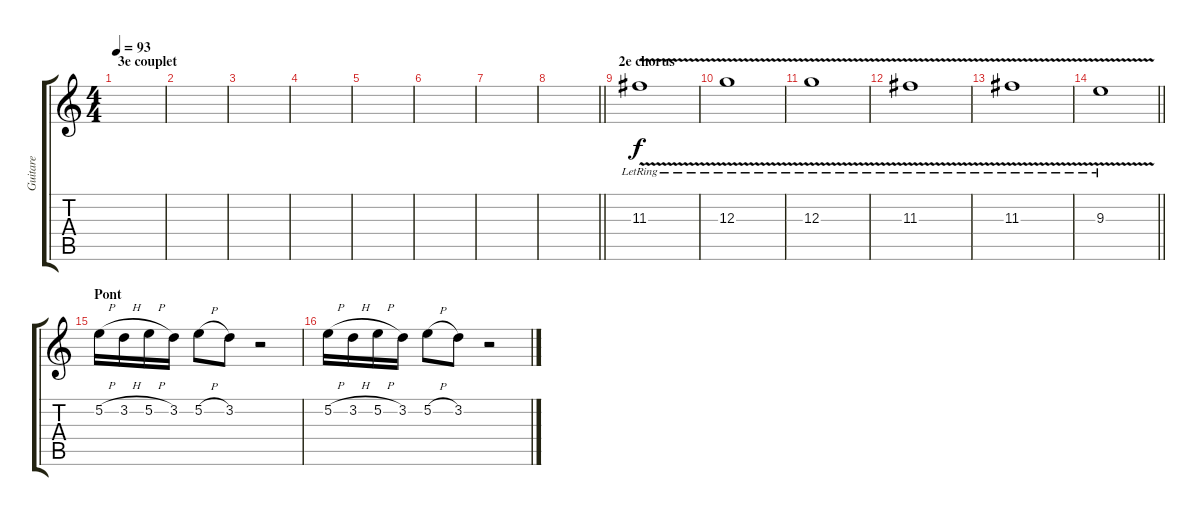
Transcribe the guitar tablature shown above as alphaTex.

\track ("Guitare" "Guitare") {instrument overdrivenguitar}
\staff {score tabs}
\tuning (E4 B3 G3 D3 A2 E2) {hide}
\ts (4 4)
\section ("" "3e couplet")
\tempo 93
\clef g2
\ks c
|
|
|
|
|
|
|
\barLineRight lightlight
|
\section ("" "2e chorus")
11.3{v lr}.1 |
12.3{v lr}.1 |
12.3{v lr}.1 |
11.3{v lr}.1 |
11.3{v lr}.1 |
\barLineRight lightlight
9.3{v lr}.1 |
\section ("" "Pont")
5.2{h}.16 3.2{h}.16 5.2{h}.16 3.2.16 5.2{h}.8 3.2.8 r.2 |
5.2{h}.16 3.2{h}.16 5.2{h}.16 3.2.16 5.2{h}.8 3.2.8 r.2
